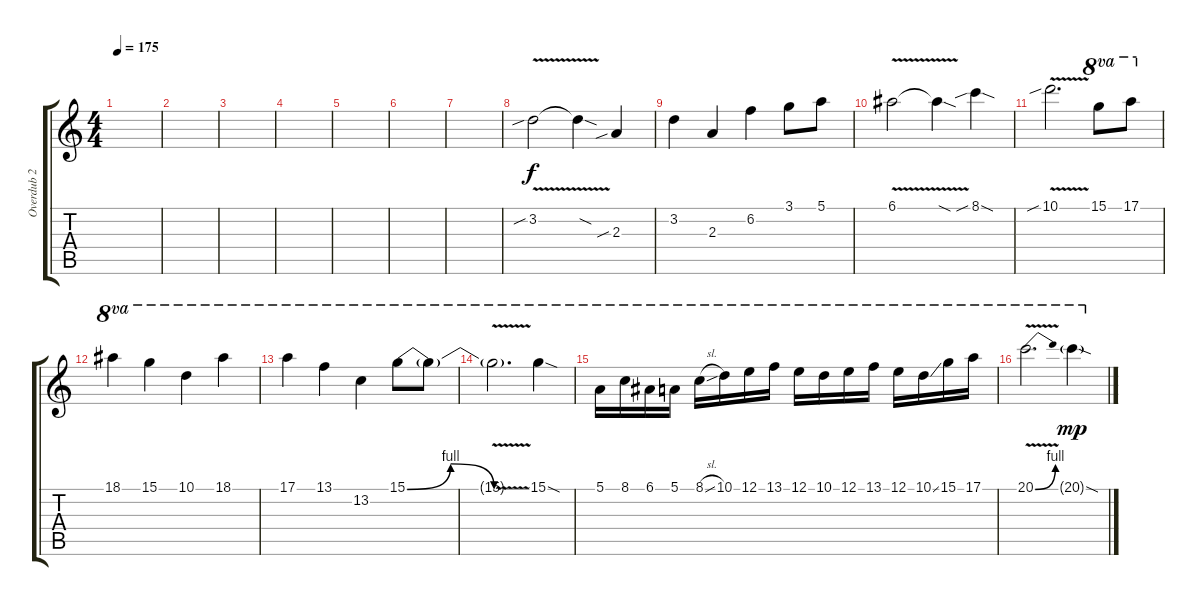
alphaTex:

\track ("Overdub 2" "Overdub 2") {instrument distortionguitar}
\staff {score tabs}
\tuning (E4 B3 G3 D3 A2 D2) {hide}
\ts (4 4)
\tempo 175
\clef g2
\ks c
|
|
|
|
|
|
|
3.2{v sib}.2{balance 0} 3.2{sod t}.4 2.3{sib}.4 |
3.2.4 2.3.4 6.2.4 3.1.8 5.1.8 |
6.1{v}.2 6.1{sod t}.4 8.1{sib sod}.4 |
10.1{v sib}.2{d} 15.1.8{ot 8va} 17.1.8{ot 8va} |
18.1.4{ot 8va} 15.1.4{ot 8va} 10.1.4{ot 8va} 18.1.4{ot 8va} |
17.1.4{ot 8va} 13.1.4{ot 8va} 13.2.4{ot 8va} 15.1{be (bendrelease 0 0 30 4 30 4 60 0)}.8{ot 8va} 15.1{t}.8{ot 8va} |
15.1{v t}.2{d ot 8va} 15.1{sod}.4{ot 8va} |
5.1.16{ot 8va} 8.1.16{ot 8va} 6.1.16{ot 8va} 5.1.16{ot 8va} 8.1{sl}.16{ot 8va} 10.1.16{ot 8va} 12.1.16{ot 8va} 13.1.16{ot 8va} 12.1.16{ot 8va} 10.1.16{ot 8va} 12.1.16{ot 8va} 13.1.16{ot 8va} 12.1.16{ot 8va} 10.1{ss}.16{ot 8va} 15.1.16{ot 8va} 17.1.16{ot 8va} |
20.1{be (bend 0 0 60 4) v}.2{d ot 8va} 20.1{sod g}.4{ot 8va dy mp}
